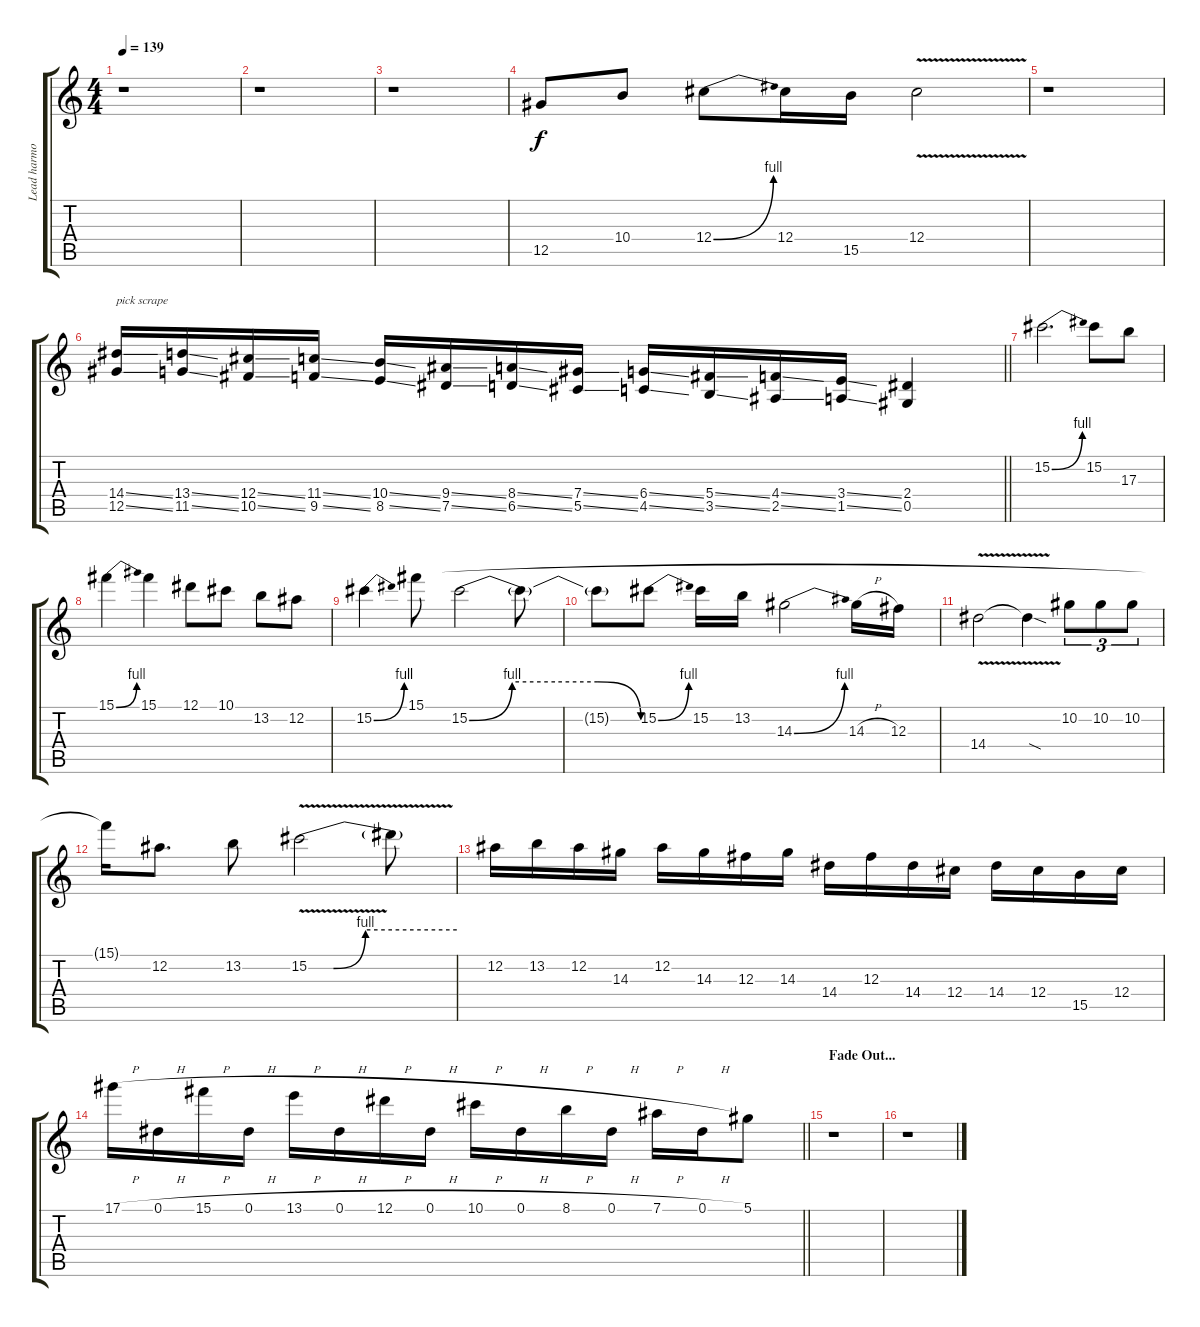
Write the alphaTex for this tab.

\track ("Lead harmony" "Lead harmo") {instrument overdrivenguitar}
\staff {score tabs}
\tuning (Eb4 Bb3 Gb3 Db3 Ab2 Eb2) {hide}
\ts (4 4)
\tempo 139
\clef g2
\ks c
r.1{dy f} |
r.1 |
r.1 |
12.5.8 10.4.8 12.4{be (bend 0 0 60 4)}.8 12.4.16 15.5.16 12.4{v}.2 |
r.1 |
\barLineRight lightlight
(14.4{ss} 12.5{ss}).16{txt "pick scrape"} (13.4{ss} 11.5{ss}).16 (12.4{ss} 10.5{ss}).16 (11.4{ss} 9.5{ss}).16 (10.4{ss} 8.5{ss}).16 (9.4{ss} 7.5{ss}).16 (8.4{ss} 6.5{ss}).16 (7.4{ss} 5.5{ss}).16 (6.4{ss} 4.5{ss}).16 (5.4{ss} 3.5{ss}).16 (4.4{ss} 2.5{ss}).16 (3.4{ss} 1.5{ss}).16 (2.4 0.5).4 |
15.2{be (bend 0 0 60 4)}.2{d} 15.2.8 17.3.8 |
15.1{be (bend 0 0 60 4)}.4 15.1.4 12.1.8 10.1.8 13.2.8 12.2.8 |
15.2{be (bend 0 0 60 4)}.4 15.1.8 15.2{be (custom 0 0 15 4 30 4 45 4 60 0)}.2 15.2{t}.8 |
15.2{t}.8 15.2{be (bend 0 0 60 4)}.8 15.2.16 13.2.16 14.3{be (bend 0 0 60 4)}.2 14.3{h}.16 12.3.16 |
14.4{v}.2 14.4{sod t}.4 10.2.8{tu (3 2)} 10.2.8{tu (3 2)} 10.2.8{tu (3 2)} |
15.1{t}.16 12.2.8{d} 13.2.8 15.2{be (custom 0 0 10 0 23 4 60 4) v}.2 15.2{t}.8 |
12.2.16 13.2.16 12.2.16 14.3.16 12.2.16 14.3.16 12.3.16 14.3.16 14.4.16 12.3.16 14.4.16 12.4.16 14.4.16 12.4.16 15.5.16 12.4.16 |
\barLineRight lightlight
17.1{h}.16 0.1{h}.16 15.1{h}.16 0.1{h}.16 13.1{h}.16 0.1{h}.16 12.1{h}.16 0.1{h}.16 10.1{h}.16 0.1{h}.16 8.1{h}.16 0.1{h}.16 7.1{h}.16 0.1{h}.16 5.1.8 |
\section ("" "Fade Out...")
r.1 |
r.1
